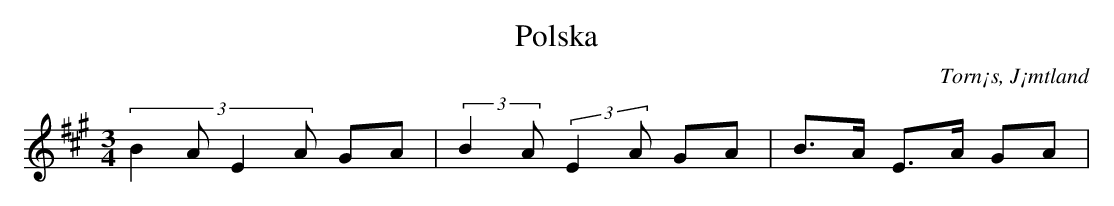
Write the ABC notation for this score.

X:1
T:Polska
O:Torn¡s, J¡mtland
M:3/4
L:1/8
K:A
(3:2:4B2AE2A GA | (3:2:2B2A(3:2:2E2A GA|B>A E>A GA|
